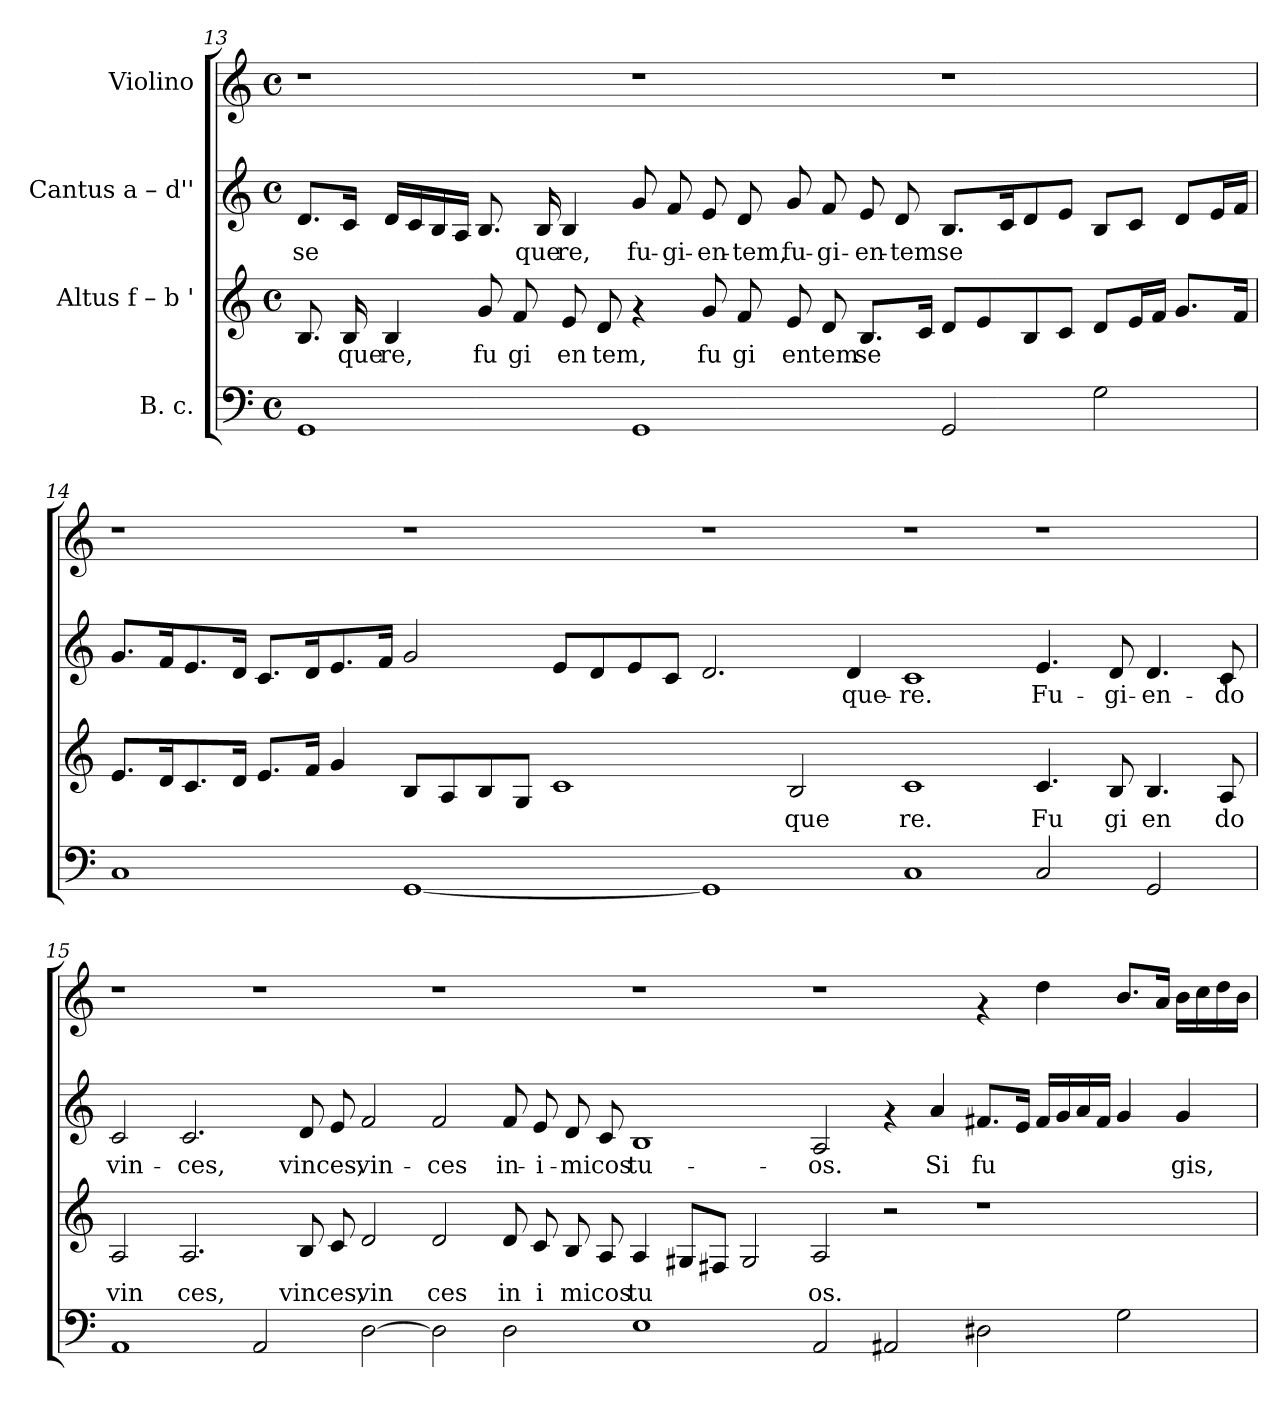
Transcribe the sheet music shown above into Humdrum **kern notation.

**kern	**kern	**text	**kern	**text	**kern
*part4	*part3	*part3	*part2	*part2	*part1
*staff4	*staff3	*staff3	*staff2	*staff2	*staff1
*I"B. c.	*I"Altus  f – b '	*	*I"Cantus  a – d''	*	*I"Violino
!!LO:LB:g=z
*clefF4	*clefG2	*	*clefG2	*	*clefG2
*k[]	*k[]	*	*k[]	*	*k[]
*C:	*C:	*	*C:	*	*C:
*M4/4	*M4/4	*	*M4/4	*	*M4/4
*met(c)	*met(c)	*	*met(c)	*	*met(c)
=13	=13	=13	=13	=13	=13
!	!	!LO:LY:b:rj	!	!LO:LY:b:rj	!
1GG	8.B/	--	8.d/L	se-	1r
!	!	!LO:LY:b:rj	!	!LO:LY:b:rj	!
.	16B/	-que	16c/J	--	.
!	!	!LO:LY:b:rj	!	!LO:LY:b:rj	!
.	4B/	re,	16d/L	--	.
!	!	!	!	!LO:LY:b:rj	!
.	.	.	16c/	--	.
!	!	!	!	!LO:LY:b:rj	!
.	.	.	16B/	--	.
!	!	!	!	!LO:LY:b:rj	!
.	.	.	16A/J	--	.
!	!	!LO:LY:b:rj	!	!LO:LY:b:rj	!
.	8g/	fu	8.B/	--	.
!	!	!LO:LY:b:rj	!	!	!
.	8f/	gi	.	.	.
!	!	!	!	!LO:LY:b:rj	!
.	.	.	16B/	-que	.
!	!	!LO:LY:b:rj	!	!LO:LY:b:rj	!
.	8e/	en	4B/	re,	.
!	!	!LO:LY:b:rj	!	!	!
.	8d/	tem,	.	.	.
!	!	!	!	!LO:LY:b:rj	!
1GG	4rf	.	8g/	fu-	1r
!	!	!	!	!LO:LY:b:rj	!
.	.	.	8f/	-gi-	.
!	!	!LO:LY:b:rj	!	!LO:LY:b:rj	!
.	8g/	fu	8e/	-en-	.
!	!	!LO:LY:b:rj	!	!LO:LY:b:rj	!
.	8f/	gi	8d/	-tem,	.
!	!	!LO:LY:b:rj	!	!LO:LY:b:rj	!
.	8e/	en	8g/	fu-	.
!	!	!LO:LY:b:rj	!	!LO:LY:b:rj	!
.	8d/	tem	8f/	-gi-	.
!	!	!LO:LY:b:rj	!	!LO:LY:b:rj	!
.	8.B/L	se	8e/	-en-	.
!	!	!	!	!LO:LY:b:rj	!
.	.	.	8d/	-tem	.
!	!	!LO:LY:b:rj	!	!	!
.	16c/J	.	.	.	.
!	!	!LO:LY:b:rj	!	!LO:LY:b:rj	!
2GG/	8d/L	.	8.B/L	se-	1r
!	!	!LO:LY:b:rj	!	!	!
.	8e/	.	.	.	.
!	!	!	!	!LO:LY:b:rj	!
.	.	.	16c/	--	.
!	!	!LO:LY:b:rj	!	!LO:LY:b:rj	!
.	8B/	.	8d/	--	.
!	!	!LO:LY:b:rj	!	!LO:LY:b:rj	!
.	8c/J	.	8e/J	--	.
!	!	!LO:LY:b:rj	!	!LO:LY:b:rj	!
2G\	8d/L	.	8B/L	--	.
!	!	!LO:LY:b:rj	!	!LO:LY:b:rj	!
.	16e/	.	8c/J	--	.
!	!	!LO:LY:b:rj	!	!	!
.	16f/J	.	.	.	.
!	!	!LO:LY:b:rj	!	!LO:LY:b:rj	!
.	8.g/L	.	8d/L	--	.
!	!	!	!	!LO:LY:b:rj	!
.	.	.	16e/	--	.
!	!	!LO:LY:b:rj	!	!LO:LY:b:rj	!
.	16f/J	.	16f/J	--	.
!!LO:LB:g=z
=14	=14	=14	=14	=14	=14
!	!	!LO:LY:b:rj	!	!LO:LY:b:rj	!
1C	8.e/L	.	8.g/L	--	1r
!	!	!LO:LY:b:rj	!	!LO:LY:b:rj	!
.	16d/	.	16f/	--	.
!	!	!LO:LY:b:rj	!	!LO:LY:b:rj	!
.	8.c/	.	8.e/	--	.
!	!	!LO:LY:b:rj	!	!LO:LY:b:rj	!
.	16d/J	.	16d/J	--	.
!	!	!LO:LY:b:rj	!	!LO:LY:b:rj	!
.	8.e/L	.	8.c/L	--	.
!	!	!LO:LY:b:rj	!	!LO:LY:b:rj	!
.	16f/J	.	16d/	--	.
!	!	!LO:LY:b:rj	!	!LO:LY:b:rj	!
.	4g/	.	8.e/	--	.
!	!	!	!	!LO:LY:b:rj	!
.	.	.	16f/J	--	.
!	!	!LO:LY:b:rj	!	!LO:LY:b:rj	!
[<1GG	8B/L	.	2g/	--	1r
!	!	!LO:LY:b:rj	!	!	!
.	8A/	.	.	.	.
!	!	!LO:LY:b:rj	!	!	!
.	8B/	.	.	.	.
!	!	!LO:LY:b:rj	!	!	!
.	8G/J	.	.	.	.
!	!	!LO:LY:b:rj	!	!LO:LY:b:rj	!
.	1c	.	8e/L	--	.
!	!	!	!	!LO:LY:b:rj	!
.	.	.	8d/	--	.
!	!	!	!	!LO:LY:b:rj	!
.	.	.	8e/	--	.
!	!	!	!	!LO:LY:b:rj	!
.	.	.	8c/J	--	.
!	!	!	!	!LO:LY:b:rj	!
1GG]	.	.	2.d/	--	1r
!	!	!LO:LY:b:rj	!	!	!
.	2B/	que	.	.	.
!	!	!	!	!LO:LY:b:rj	!
.	.	.	4d/	-que-	.
!	!	!LO:LY:b:rj	!	!LO:LY:b:rj	!
1C	1c	re.	1c	-re.	1r
!	!	!LO:LY:b:rj	!	!LO:LY:b:rj	!
2C/	4.c/	Fu	4.e/	Fu-	1r
!	!	!LO:LY:b:rj	!	!LO:LY:b:rj	!
.	8B/	gi	8d/	-gi-	.
!	!	!LO:LY:b:rj	!	!LO:LY:b:rj	!
2GG/	4.B/	en	4.d/	-en-	.
!	!	!LO:LY:b:rj	!	!LO:LY:b:rj	!
.	8A/	do	8c/	-do	.
!!LO:PB:g=z
=15	=15	=15	=15	=15	=15
!	!	!LO:LY:b:rj	!	!LO:LY:b:rj	!
1AA	2A/	vin	2c/	vin-	1r
!	!	!LO:LY:b:rj	!	!LO:LY:b:rj	!
.	2.A/	ces,	2.c/	-ces,	.
2AA/	.	.	.	.	1r
!	!	!LO:LY:b:rj	!	!LO:LY:b:rj	!
.	8B/	vinces,	8d/	vinces,	.
!	!	!LO:LY:b:rj	!	!LO:LY:b:rj	!
.	8c/	.	8e/	.	.
!	!	!LO:LY:b:rj	!	!LO:LY:b:rj	!
[>2D\	2d/	vin	2f/	vin-	.
!	!	!LO:LY:b:rj	!	!LO:LY:b:rj	!
2D\]	2d/	ces	2f/	-ces	1r
!	!	!LO:LY:b:rj	!	!LO:LY:b:rj	!
2D\	8d/	in	8f/	in-	.
!	!	!LO:LY:b:rj	!	!LO:LY:b:rj	!
.	8c/	i	8e/	-i-	.
!	!	!LO:LY:b:rj	!	!LO:LY:b:rj	!
.	8B/	micos	8d/	-micos	.
!	!	!LO:LY:b:rj	!	!LO:LY:b:rj	!
.	8A/	.	8c/	.	.
!	!	!LO:LY:b:rj	!	!LO:LY:b:rj	!
1E	4A/	tu	1B	tu-	1r
!	!	!LO:LY:b:rj	!	!	!
.	8G#X/L	.	.	.	.
!	!	!LO:LY:b:rj	!	!	!
.	8F#X/J	.	.	.	.
!	!	!LO:LY:b:rj	!	!	!
.	2G#/	.	.	.	.
!	!	!LO:LY:b:rj	!	!LO:LY:b:rj	!
2AA/	2A/	os.	2A/	-os.	1r
2AA#/	2r	.	4rf	.	.
!	!	!	!	!LO:LY:b:rj	!
.	.	.	4a/	Si	.
!	!	!	!	!LO:LY:b:rj	!
2D#\	1r	.	8.f#X/L	fu-	4rf
!	!	!	!	!LO:LY:b:rj	!
.	.	.	16e/J	--	.
!	!	!	!	!LO:LY:b:rj	!
.	.	.	16f#/L	--	4dd\
!	!	!	!	!LO:LY:b:rj	!
.	.	.	16g/	--	.
!	!	!	!	!LO:LY:b:rj	!
.	.	.	16a/	--	.
!	!	!	!	!LO:LY:b:rj	!
.	.	.	16f#/J	--	.
!	!	!	!	!LO:LY:b:rj	!
2G\	.	.	4g/	--	8.b/L
.	.	.	.	.	16a/J
!	!	!	!	!LO:LY:b:rj	!
.	.	.	4g/	-gis,	16b\L
.	.	.	.	.	16cc\
.	.	.	.	.	16dd\
.	.	.	.	.	16b\J
=	=	=	=	=	=
*-	*-	*-	*-	*-	*-
